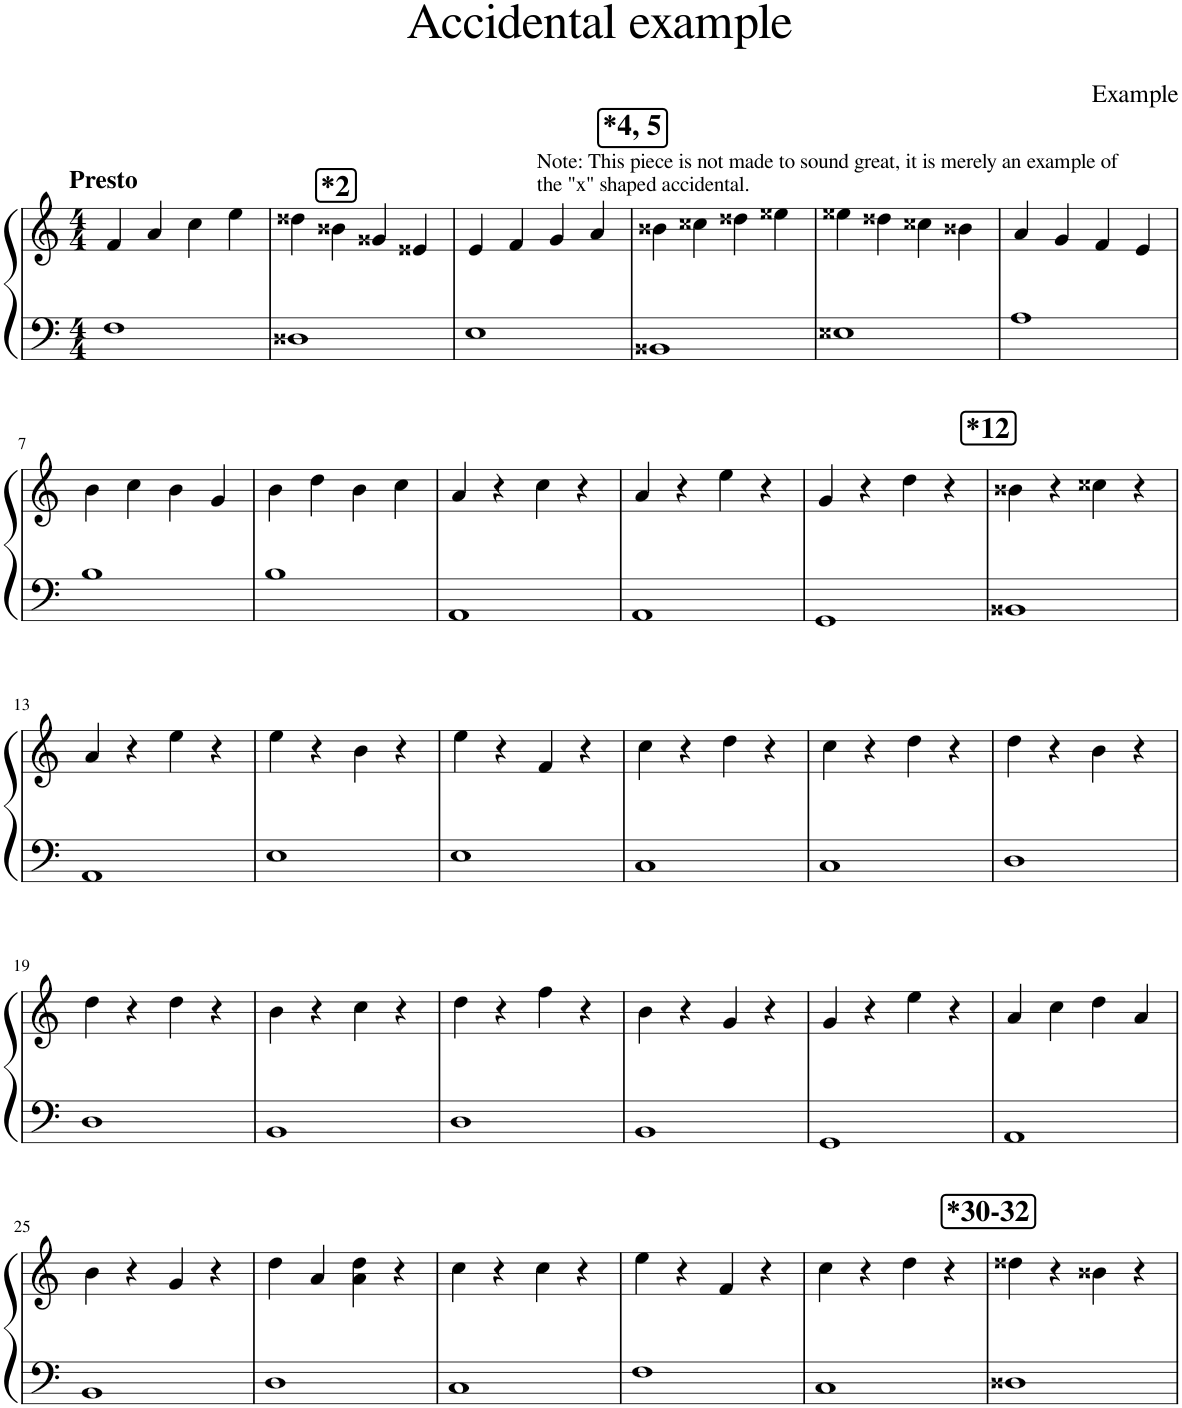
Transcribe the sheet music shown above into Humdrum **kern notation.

**kern	**kern
*part1	*part1
*staff2	*staff1
*I"Piano	*
*I'Pno.	*
*clefF4	*clefG2
*k[]	*k[]
*M4/4	*M4/4
=1	=1
!	!LO:TX:a:t=Note&colon; This piece is not made to sound great, it is merely an example of
!	!LO:TX:a:t=the "x" shaped accidental.
!	!LO:TX:a:B:t=Presto
1F	4f/
.	4a/
.	4cc\
.	4ee\
!!LO:REH:place=s1:a:B:cj:fs=14:t=*2
=2	=2
1D##X	4dd##X\
.	4b##X\
.	4g##X/
.	4e##X/
=3	=3
1E	4e/
.	4f/
.	4g/
.	4a/
!!LO:REH:place=s1:a:B:cj:fs=14:t=*4, 5
=4	=4
1BB##X	4b##X\
.	4cc##X\
.	4dd##X\
.	4ee##X\
=5	=5
1E##X	4ee##X\
.	4dd##X\
.	4cc##X\
.	4b##X\
=6	=6
1A	4a/
.	4g/
.	4f/
.	4e/
!!LO:LB:g=z
=7	=7
1B	4b\
.	4cc\
.	4b\
.	4g/
=8	=8
1B	4b\
.	4dd\
.	4b\
.	4cc\
=9	=9
1AA	4a/
.	4r
.	4cc\
.	4r
=10	=10
1AA	4a/
.	4r
.	4ee\
.	4r
=11	=11
1GG	4g/
.	4r
.	4dd\
.	4r
!!LO:REH:place=s1:a:B:cj:fs=14:t=*12
=12	=12
1BB##X	4b##X\
.	4r
.	4cc##X\
.	4r
!!LO:LB:g=z
=13	=13
1AA	4a/
.	4r
.	4ee\
.	4r
=14	=14
1E	4ee\
.	4r
.	4b\
.	4r
=15	=15
1E	4ee\
.	4r
.	4f/
.	4r
=16	=16
1C	4cc\
.	4r
.	4dd\
.	4r
=17	=17
1C	4cc\
.	4r
.	4dd\
.	4r
=18	=18
1D	4dd\
.	4r
.	4b\
.	4r
!!LO:LB:g=z
=19	=19
1D	4dd\
.	4r
.	4dd\
.	4r
=20	=20
1BB	4b\
.	4r
.	4cc\
.	4r
=21	=21
1D	4dd\
.	4r
.	4ff\
.	4r
=22	=22
1BB	4b\
.	4r
.	4g/
.	4r
=23	=23
1GG	4g/
.	4r
.	4ee\
.	4r
=24	=24
1AA	4a/
.	4cc\
.	4dd\
.	4a/
!!LO:LB:g=z
=25	=25
1BB	4b\
.	4r
.	4g/
.	4r
=26	=26
1D	4dd\
.	4a/
.	4a\ 4dd\
.	4r
=27	=27
1C	4cc\
.	4r
.	4cc\
.	4r
=28	=28
1F	4ee\
.	4r
.	4f/
.	4r
=29	=29
1C	4cc\
.	4r
.	4dd\
.	4r
!!LO:REH:place=s1:a:B:cj:fs=14:t=*30-32
=30	=30
1D##X	4dd##X\
.	4r
.	4b##X\
.	4r
=	=
*-	*-
